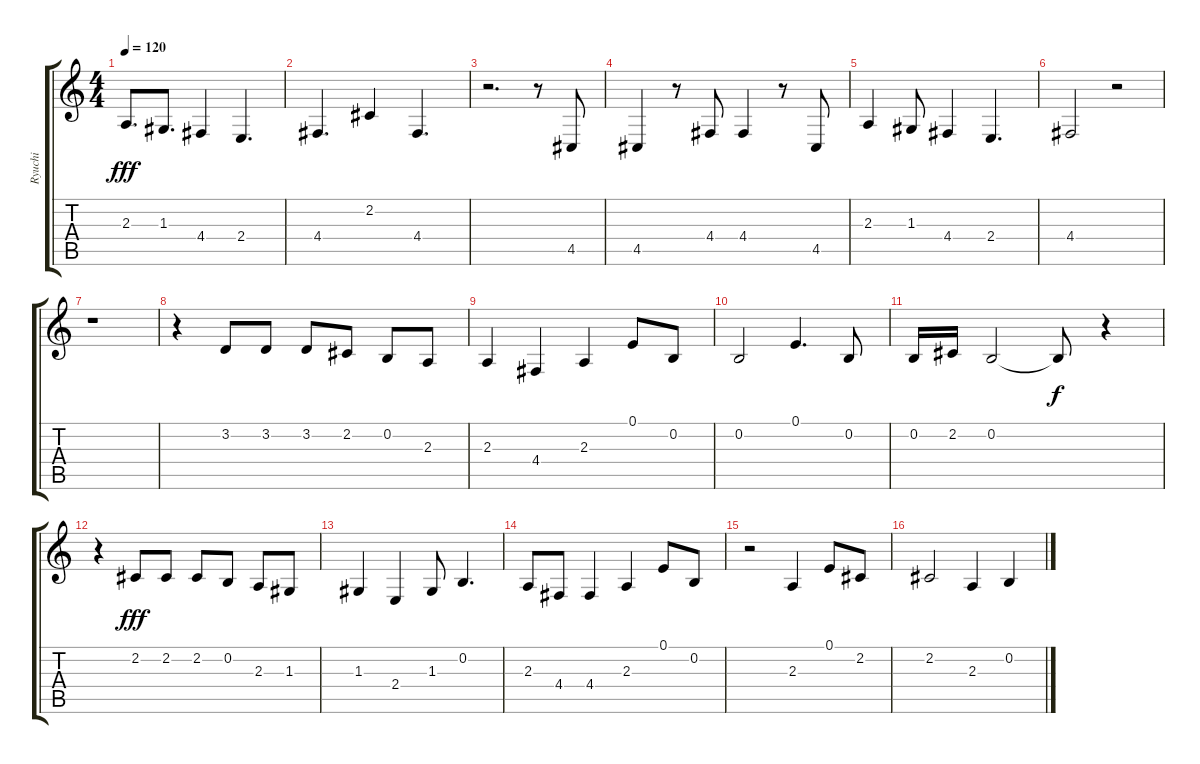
\track ("Ryuchi" "Ryuchi") {instrument pad1newage}
\staff {score tabs}
\tuning (E4 B3 G3 D3 A2 E2) {hide}
\ts (4 4)
\tempo 120
\clef g2
\ks c
2.3.8{d dy fff} 1.3.8{d} 4.4.4 2.4.4{d} |
4.4.4{d} 2.2.4 4.4.4{d} |
r.2{d} r.8 4.5.8 |
4.5.4 r.8 4.4.8 4.4.4 r.8 4.5.8 |
2.3.4 1.3.8 4.4.4 2.4.4{d} |
4.4.2 r.2 |
r.1 |
r.4 3.2.8 3.2.8 3.2.8 2.2.8 0.2.8 2.3.8 |
2.3.4 4.4.4 2.3.4 0.1.8 0.2.8 |
0.2.2 0.1.4{d} 0.2.8 |
0.2.16 2.2.16 0.2.2 0.2{t}.8{dy f} r.4 |
r.4 2.2.8{dy fff} 2.2.8 2.2.8 0.2.8 2.3.8 1.3.8 |
1.3.4 2.4.4 1.3.8 0.2.4{d} |
2.3.8 4.4.8 4.4.4 2.3.4 0.1.8 0.2.8 |
r.2 2.3.4 0.1.8 2.2.8 |
2.2.2 2.3.4 0.2.4
